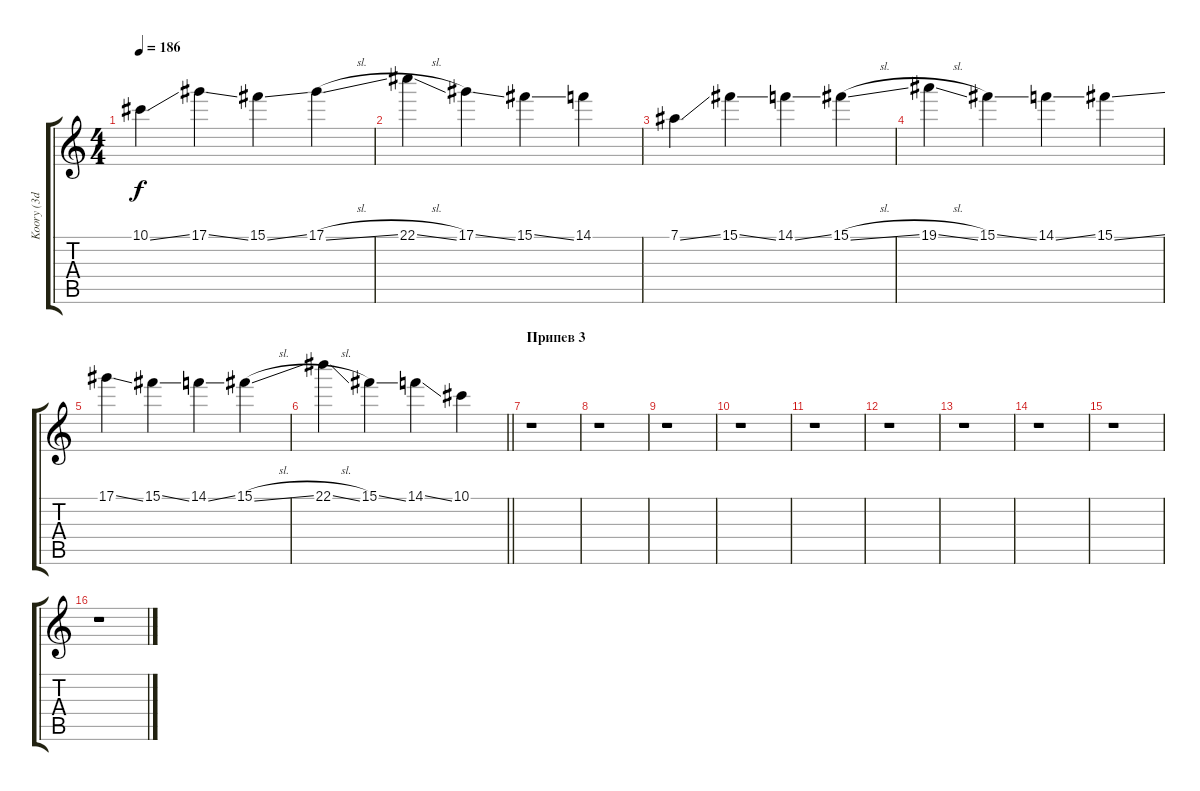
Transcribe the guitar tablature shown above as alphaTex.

\track ("Koory (3d Guitar)" "Koory (3d ") {instrument overdrivenguitar}
\staff {score tabs}
\tuning (Eb4 Bb3 Gb3 Db3 Ab2 Db2) {hide}
\ts (4 4)
\tempo 186
\clef g2
\ks c
10.1{ss}.4{dy f} 17.1{ss}.4 15.1{ss}.4 17.1{sl}.4 |
22.1{sl}.4 17.1{ss}.4 15.1{ss}.4 14.1.4 |
7.1{ss}.4 15.1{ss}.4 14.1{ss}.4 15.1{sl}.4 |
19.1{sl}.4 15.1{ss}.4 14.1{ss}.4 15.1{ss}.4 |
17.1{ss}.4 15.1{ss}.4 14.1{ss}.4 15.1{sl}.4 |
\barLineRight lightlight
22.1{sl}.4 15.1{ss}.4 14.1{ss}.4 10.1.4 |
\section ("" "Припев 3")
r.1 |
r.1 |
r.1 |
r.1 |
r.1 |
r.1 |
r.1 |
r.1 |
r.1 |
r.1
